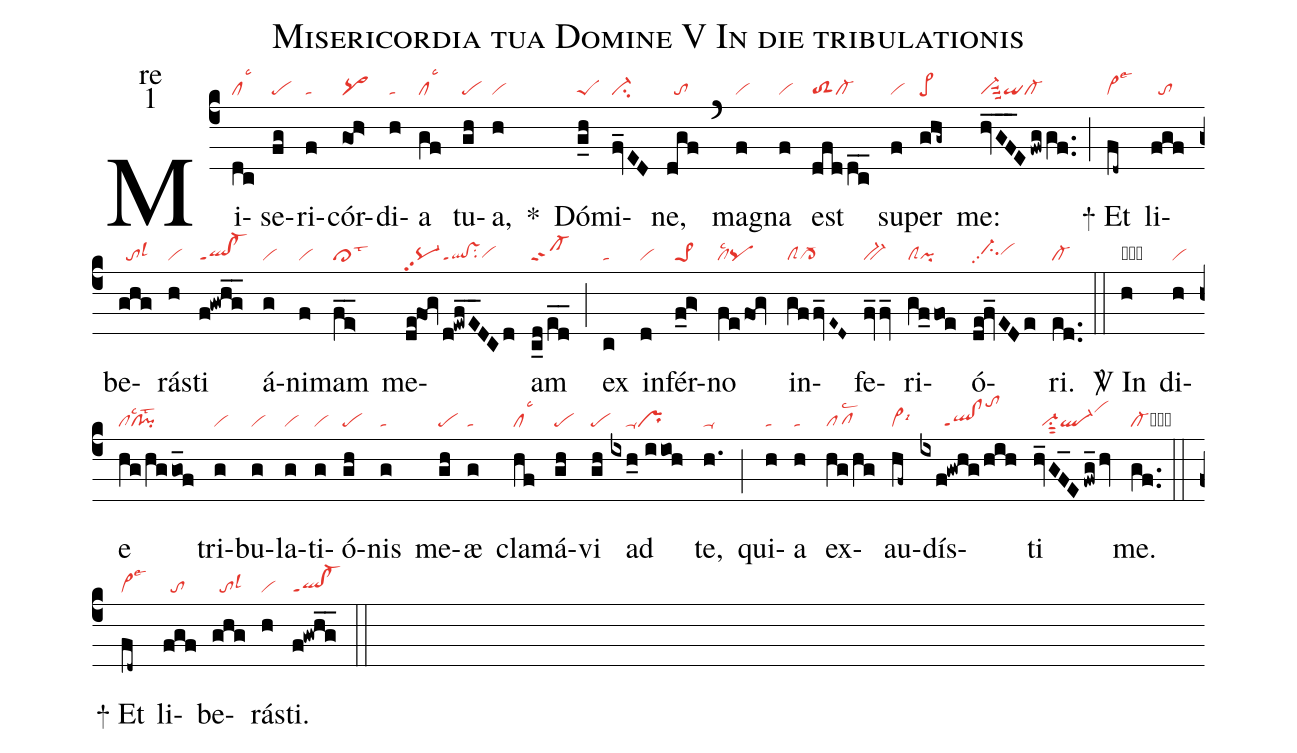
name:Misericordia tua Domine V In die tribulationis;
office-part:re;
mode:1;
nabc-lines:1;
%%
(c4) Mi(dc|cllsc3)se(fg|pe)ri(f|ta)cór(go!h>|pq>)di(h|ta)a(gf|cllsc3) tu(gh|pe)a,(h|vi) <sp>*</sp>() Dó(g_h|peS)mi(fv_ED|ci-)ne,(dgf|//to) (`) mag(f|vi)na(f|vi) est(dfddc__|toS2cl-) su(f|vi)per(ghg~|pe>) me:(hvGF___E/fwggf..|vi-suu3qicl-) (;)
<sp>+</sp> Et(fd~|vi>lse3) li(fgf|//to)be(ghg|//tolsl3)rás(h|vi)ti(f!gwhg__|ql!cl-ppt1) á(g|vi)ni(f|vi)mam(fe>__|cl>lst3) me(de!fog|pq-pp2|d!ewfE__DCd|ql!vsppt1su2vihg)am(c_d/ed__|cl-ppt2) (;) ex(c|ta) in(d|vi)fér(f_g>|pe>1)no(fefog|cllsc2pq) in(gffv_E~D~|clScl->)fe(fv_fv_|bv-)ri(gf_foe|clSpi)ó(de!fv_EDe|//ci-hhpp2vihh)ri.(ed..|cl-) (::)

<sp>V/</sp> In(h|obvi) di(h|vi)e(hg/hggo_f|clcl!pilsc2lst2) tri(g|vi)bu(g|vi)la(g|vi)ti(g|vi)ó(gh|pe)nis(g|ta) me(gh|pe)æ(g|ta) cla(hf|cllsc3)má(gh|pe)vi(gh|pe) ad(ixh_0//iioh|////ta-pr) te,(h.|ta-) (;) qui(h|ta)a(h|ta) ex(hg/hg|pflsc2)au(hf~|vi>lsi6)dís(ixf!gwhg/hih|//////ql!clppt1tohm)ti(hv_GF_E/fwg_/hv|//vi-su1sut2ql-vihk) me.(gf..|cl-cb) (::)
<sp>+</sp> Et(fd~|vi>lse3) li(fgf|//to)be(ghg|//tolsl3)rás(h|vi)ti.(f!gwhg__|ql!cl-ppt1) (::)
